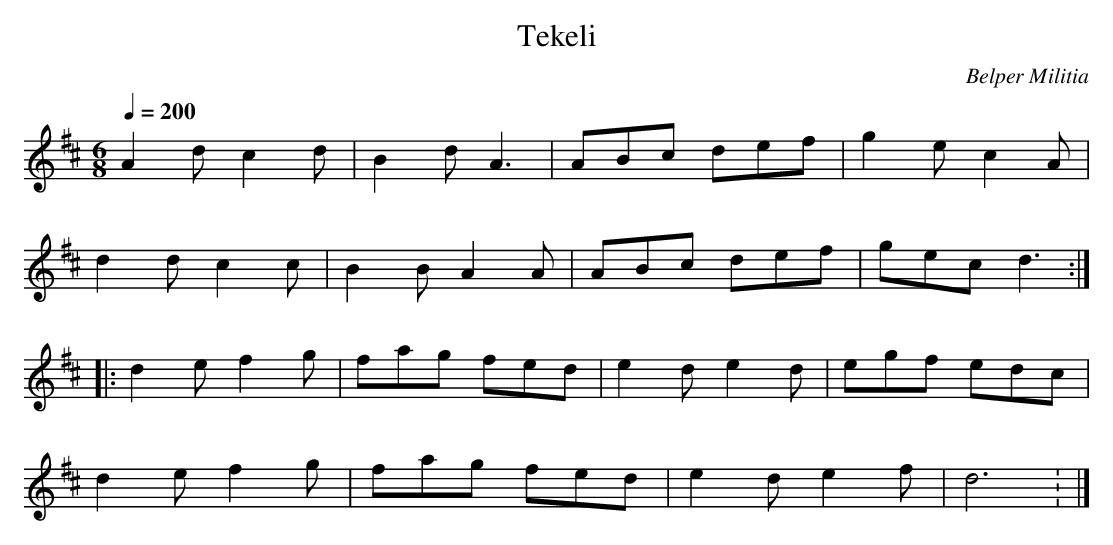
X:1
T:Tekeli
M:6/8
L:1/8
Q:1/4=200
O:Belper Militia
K:D
A2 d c2 d |B2 d A3 |ABc def |g2 e c2 A |
d2 d c2 c |B2 B A2 A |ABc def |gec d3::
d2 e f2 g |fag fed |e2 d e2 d |egf edc |
d2 e f2 g |fag fed |e2 d e2 f |d6: |]
